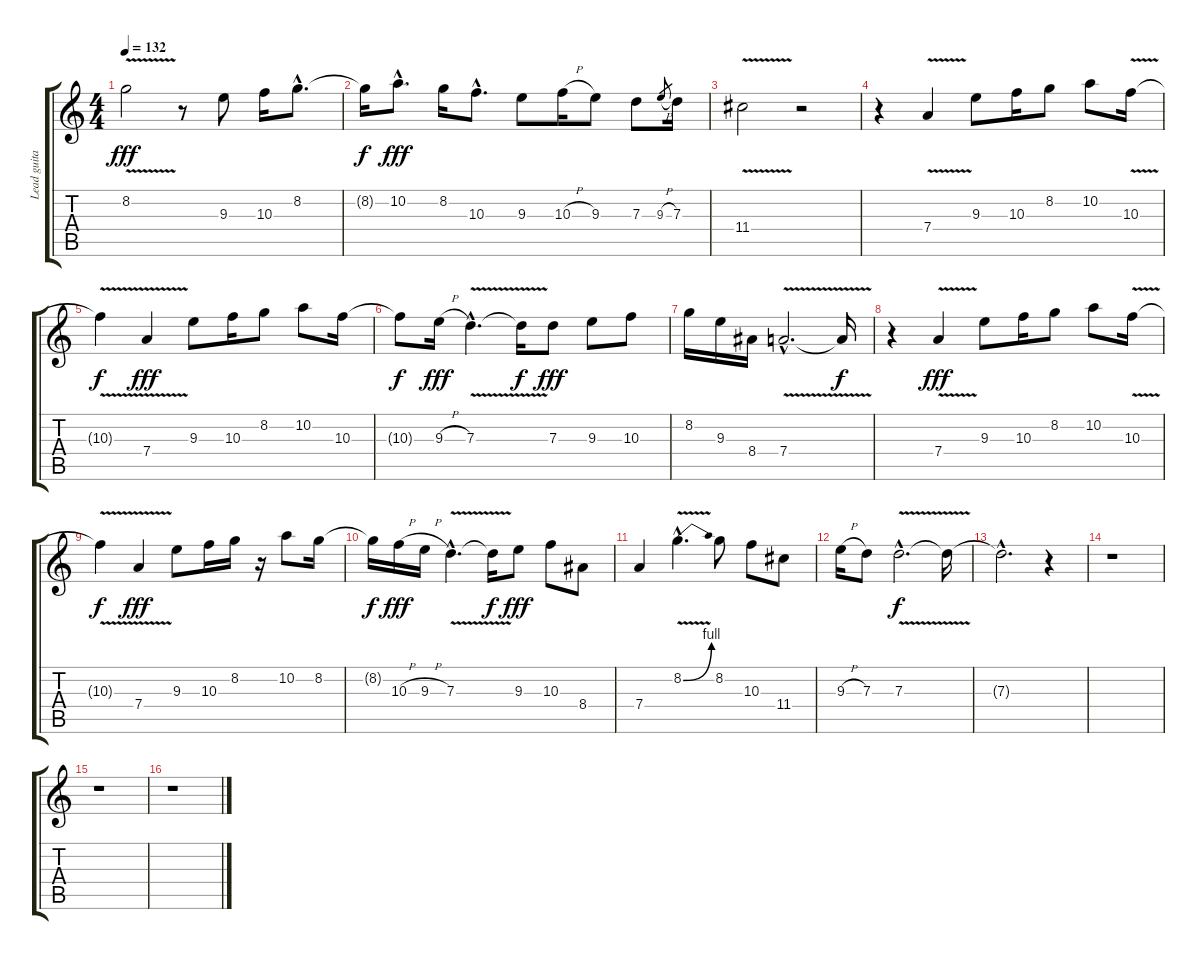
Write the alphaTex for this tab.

\track ("Lead guitar" "Lead guita") {instrument overdrivenguitar}
\staff {score tabs}
\tuning (E4 B3 G3 D3 A2 E2) {hide}
\ts (4 4)
\tempo 132
\clef g2
\ks c
8.2{v}.2{dy fff} r.8 9.3.8 10.3.16 8.2{hac}.8{d} |
8.2{t}.16{dy f} 10.2{hac}.8{d dy fff} 8.2.16 10.3{hac}.8{d} 9.3.8 10.3{h}.16 9.3.8 7.3.8 9.3{h}.8{gr} 7.3.16 |
11.4{v}.2 r.2 |
r.4 7.4{v}.4 9.3.8 10.3.16 8.2.8 10.2.8 10.3{v}.16 |
10.3{t}.4{dy f} 7.4{v}.4{dy fff} 9.3.8 10.3.16 8.2.8 10.2.8 10.3.16 |
10.3{t}.8{dy f} 9.3{h}.16{dy fff} 7.3{v hac}.4{d} 7.3{t}.16{dy f} 7.3.8{dy fff} 9.3.8 10.3.8 |
8.2.16 9.3.16 8.4.16 7.4{v hac}.2{d} 7.4{t}.16{dy f} |
r.4 7.4{v}.4{dy fff} 9.3.8 10.3.16 8.2.8 10.2.8 10.3{v}.16 |
10.3{t}.4{dy f} 7.4{v}.4{dy fff} 9.3.8 10.3.16 8.2.16 r.16 10.2.8 8.2.16 |
8.2{t}.16{dy f} 10.3{h}.16{dy fff} 9.3{h}.16 7.3{v hac}.4{d} 7.3{t}.16{dy f} 9.3.8{dy fff} 10.3.8 8.4.8 |
7.4.4 8.2{be (bend 0 0 60 4) v hac}.4{d} 8.2.8 10.3.8 11.4.8 |
9.3{h}.16 7.3.8 7.3{v hac}.2{d dy f} 7.3{t}.16 |
7.3{hac t}.2{d} r.4 |
r.1 |
r.1 |
r.1
